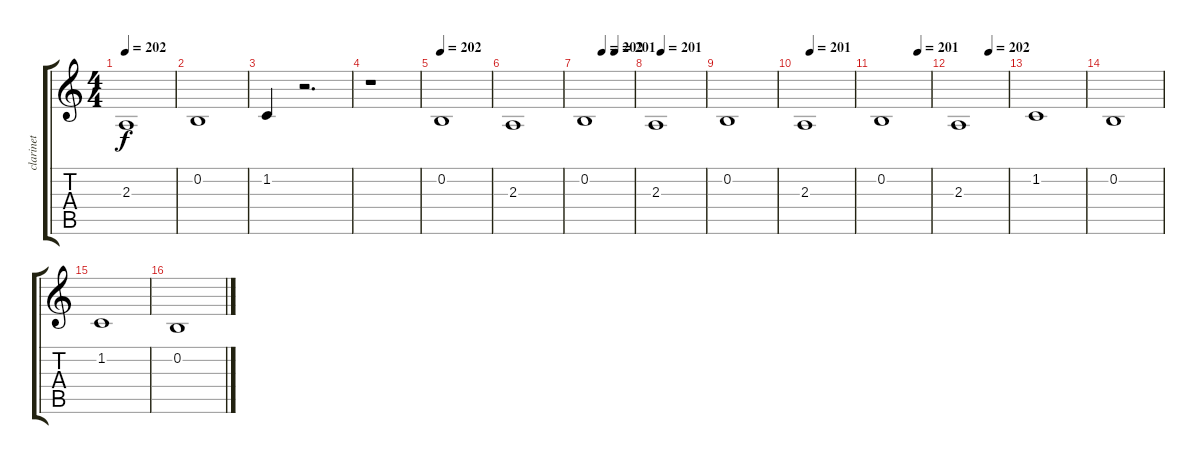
\track ("clarinet" "clarinet") {instrument clarinet}
\staff {score tabs}
\tuning (E4 B3 G3 D3 A2 E2) {hide}
\ts (4 4)
\tempo 202
\clef g2
\ks c
2.3.1{dy f} |
0.2.1 |
1.2.4 r.2{d} |
r.1 |
\tempo 202
0.2.1 |
2.3.1 |
\tempo (202 0.375)
\tempo (201 0.625)
0.2.1 |
\tempo (201 0.125)
2.3.1 |
0.2.1 |
\tempo (201 0.125)
2.3.1 |
\tempo (201 0.75)
0.2.1 |
\tempo (202 0.625)
2.3.1 |
1.2.1 |
0.2.1 |
1.2.1 |
0.2.1
